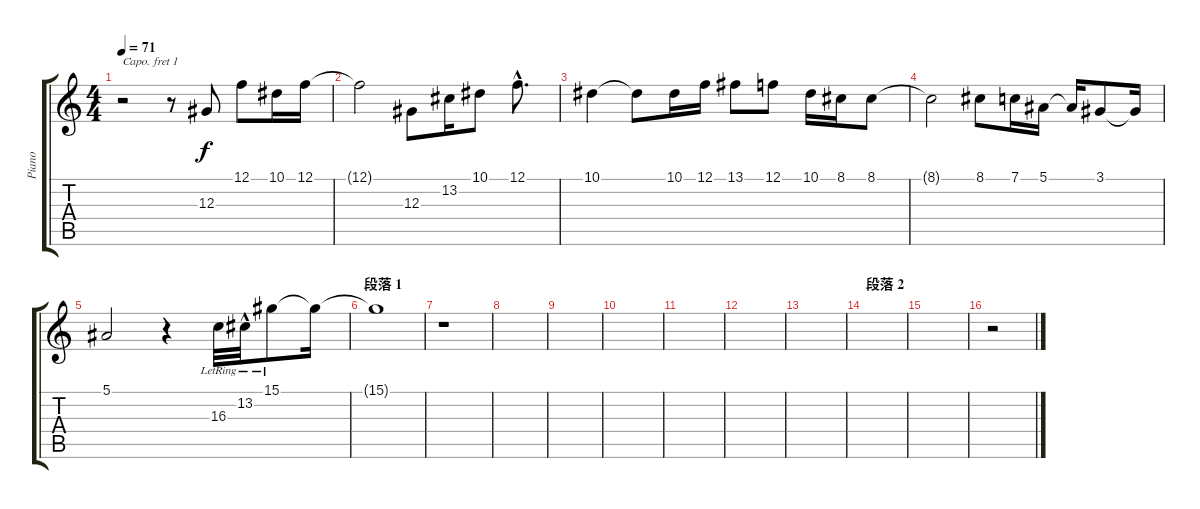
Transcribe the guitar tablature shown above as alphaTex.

\track ("Piano" "Piano") {instrument acousticgrandpiano}
\staff {score tabs}
\capo 1
\tuning (E4 B3 G3 D3 A2 E2) {hide}
\ts (4 4)
\tempo 71
\clef g2
\ks c
r.2{dy f instrument acousticgrandpiano} r.8 12.3.8 12.1.8 10.1.16 12.1.16 |
12.1{t}.2 12.3.8 13.2.16 10.1.8 12.1{hac}.8{d} |
10.1.4 10.1{t}.8 10.1.16 12.1.16 13.1.8 12.1.8 10.1.16 8.1.16 8.1.8 |
8.1{t}.2 8.1.8 7.1.16 5.1.16 5.1{t}.16 3.1.8 3.1{t}.16 |
5.1.2 r.4 16.3{lr}.32 13.2{hac lr}.32 15.1{lr}.8 15.1{t}.16 |
\section ("" "段落 1")
15.1{t}.1 |
r.1 |
|
|
|
|
|
|
\section ("" "段落 2")
|
|
r.2
